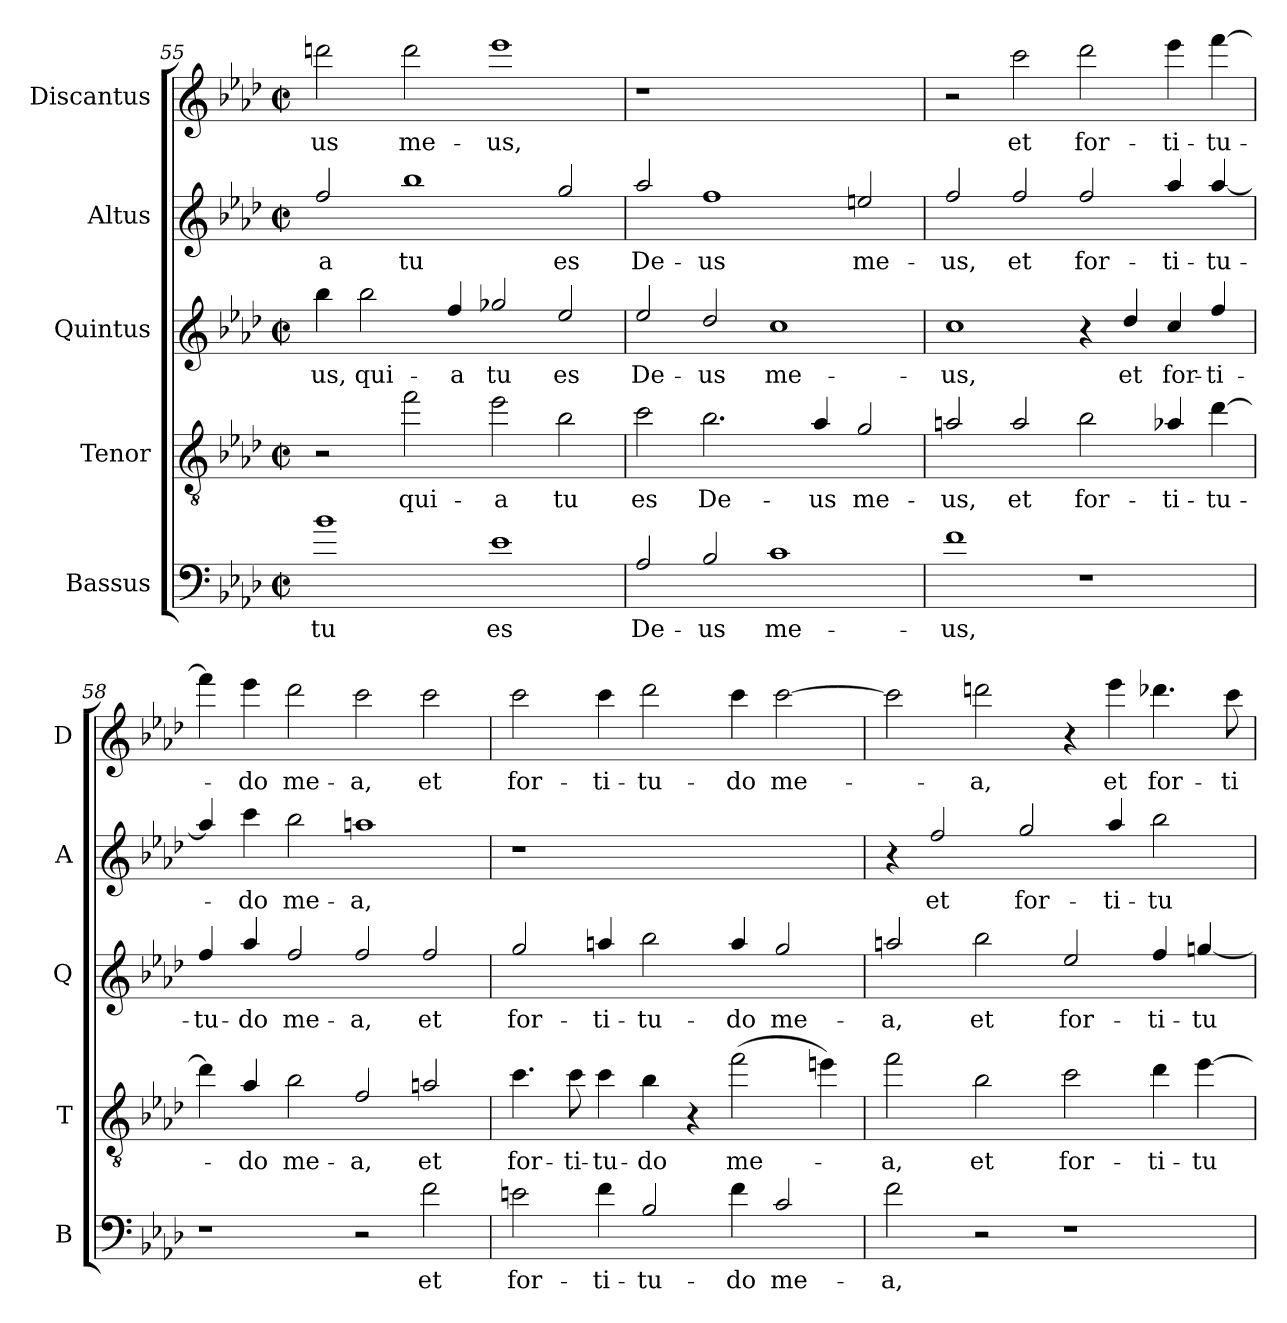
**kern	**text	**kern	**text	**kern	**text	**kern	**text	**kern	**text
*part5	*part5	*part4	*part4	*part3	*part3	*part2	*part2	*part1	*part1
*staff5	*staff5	*staff4	*staff4	*staff3	*staff3	*staff2	*staff2	*staff1	*staff1
*I"Bassus	*	*I"Tenor	*	*I"Quintus	*	*I"Altus	*	*I"Discantus	*
*I'B	*	*I'T	*	*I'Q	*	*I'A	*	*I'D	*
*clefF4	*	*clefGv2	*	*clefG2	*	*clefG2	*	*clefG2	*
*ITrd7c12	*	*ITrd7c12	*	*ITrd7c12	*	*ITrd7c12	*	*ITrd7c12	*
*k[b-e-a-d-]	*	*k[b-e-a-d-]	*	*k[b-e-a-d-]	*	*k[b-e-a-d-]	*	*k[b-e-a-d-]	*
*f:	*	*f:	*	*f:	*	*f:	*	*f:	*
*M2/2	*	*M2/2	*	*M2/2	*	*M2/2	*	*M2/2	*
*met(c|)	*	*met(c|)	*	*met(c|)	*	*met(c|)	*	*met(c|)	*
=55	=55	=55	=55	=55	=55	=55	=55	=55	=55
!	!LO:LY:b	!	!	!	!LO:LY:b	!	!LO:LY:b	!	!LO:LY:b
1B-	tu	2r	.	4b-\	-us,	2f/	-a	2ddn\	-us
!	!	!	!	!	!LO:LY:b	!	!	!	!
.	.	.	.	2b-\	qui-	.	.	.	.
!	!	!	!LO:LY:b	!	!	!	!LO:LY:b	!	!LO:LY:b
.	.	2f\	qui-	.	.	1b-	tu	2dd\	me-
!	!	!	!	!	!LO:LY:b	!	!	!	!
.	.	.	.	4f/	-a	.	.	.	.
!	!LO:LY:b	!	!LO:LY:b	!	!LO:LY:b	!	!	!	!LO:LY:b
1E-	es	2e-\	-a	2g-X/	tu	.	.	1ee-	-us,
!	!	!	!LO:LY:b	!	!LO:LY:b	!	!LO:LY:b	!	!
.	.	2B-\	tu	2e-/	es	2g/	es	.	.
!!LO:PB:g=z
=56	=56	=56	=56	=56	=56	=56	=56	=56	=56
!	!LO:LY:b	!	!LO:LY:b	!	!LO:LY:b	!	!LO:LY:b	!	!
2AA-/	De-	2c\	es	2e-/	De-	2a-/	De-	1r	.
!	!LO:LY:b	!	!LO:LY:b	!	!LO:LY:b	!	!LO:LY:b	!	!
2BB-/	-us	2.B-\	De-	2d-/	-us	1f	-us	.	.
!	!LO:LY:b	!	!	!	!LO:LY:b	!	!	!	!
1C	me-	.	.	1c	me-	.	.	1ryy	.
!	!	!	!LO:LY:b	!	!	!	!	!	!
.	.	4A-/	-us	.	.	.	.	.	.
!	!	!	!LO:LY:b	!	!	!	!LO:LY:b	!	!
.	.	2G/	me-	.	.	2en/	me-	.	.
=57	=57	=57	=57	=57	=57	=57	=57	=57	=57
!	!LO:LY:b	!	!LO:LY:b	!	!LO:LY:b	!	!LO:LY:b	!	!
1F	-us,	2An/	-us,	1c	-us,	2f/	-us,	2r	.
!	!	!	!LO:LY:b	!	!	!	!LO:LY:b	!	!LO:LY:b
.	.	2A/	et	.	.	2f/	et	2cc\	et
!	!	!	!LO:LY:b	!	!	!	!LO:LY:b	!	!LO:LY:b
1r	.	2B-\	for-	4r	.	2f/	for-	2dd-\	for-
!	!	!	!	!	!LO:LY:b	!	!	!	!
.	.	.	.	4d-/	et	.	.	.	.
!	!	!	!LO:LY:b	!	!LO:LY:b	!	!LO:LY:b	!	!LO:LY:b
.	.	4A-X/	-ti-	4c/	for-	4a-/	-ti-	4ee-\	-ti-
!	!	!	!LO:LY:b	!	!LO:LY:b	!	!LO:LY:b	!	!LO:LY:b
.	.	[4d-\	-tu-	4f/	-ti-	[4a-/	-tu-	[4ff\	-tu-
=58	=58	=58	=58	=58	=58	=58	=58	=58	=58
!	!	!	!	!	!LO:LY:b	!	!	!	!
1r	.	4d-\]	.	4f/	-tu-	4a-/]	.	4ff\]	.
!	!	!	!LO:LY:b	!	!LO:LY:b	!	!LO:LY:b	!	!LO:LY:b
.	.	4A-/	-do	4a-/	-do	4cc\	-do	4ee-\	-do
!	!	!	!LO:LY:b	!	!LO:LY:b	!	!LO:LY:b	!	!LO:LY:b
.	.	2B-\	me-	2f/	me-	2b-\	me-	2dd-\	me-
!	!	!	!LO:LY:b	!	!LO:LY:b	!	!LO:LY:b	!	!LO:LY:b
2r	.	2F/	-a,	2f/	-a,	1an	-a,	2cc\	-a,
!	!LO:LY:b	!	!LO:LY:b	!	!LO:LY:b	!	!	!	!LO:LY:b
2F\	et	2An/	et	2f/	et	.	.	2cc\	et
=59	=59	=59	=59	=59	=59	=59	=59	=59	=59
!	!LO:LY:b	!	!LO:LY:b	!	!LO:LY:b	!	!	!	!LO:LY:b
2En\	for-	4.c\	for-	2g/	for-	1r	.	2cc\	for-
!	!	!	!LO:LY:b	!	!	!	!	!	!
.	.	8c\	-ti-	.	.	.	.	.	.
!	!LO:LY:b	!	!LO:LY:b	!	!LO:LY:b	!	!	!	!LO:LY:b
4F\	-ti-	4c\	-tu-	4an/	-ti-	.	.	4cc\	-ti-
!	!LO:LY:b	!	!LO:LY:b	!	!LO:LY:b	!	!	!	!LO:LY:b
2BB-/	-tu-	4B-\	-do	2b-\	-tu-	.	.	2dd-\	-tu-
.	.	4r	.	.	.	1ryy	.	.	.
!	!LO:LY:b	!	!LO:LY:b	!	!LO:LY:b	!	!	!	!LO:LY:b
4F\	-do	(>2f\	me-	4a/	-do	.	.	4cc\	-do
!	!LO:LY:b	!	!	!	!LO:LY:b	!	!	!	!LO:LY:b
2C/	me-	.	.	2g/	me-	.	.	[2cc\	me-
.	.	4en\)	.	.	.	.	.	.	.
=60	=60	=60	=60	=60	=60	=60	=60	=60	=60
!	!LO:LY:b	!	!LO:LY:b	!	!LO:LY:b	!	!	!	!
2F\	-a,	2f\	-a,	2an/	-a,	4r	.	2cc\]	.
!	!	!	!	!	!	!	!LO:LY:b	!	!
.	.	.	.	.	.	2f/	et	.	.
!	!	!	!LO:LY:b	!	!LO:LY:b	!	!	!	!LO:LY:b
2r	.	2B-\	et	2b-\	et	.	.	2ddn\	-a,
!	!	!	!	!	!	!	!LO:LY:b	!	!
.	.	.	.	.	.	2g/	for-	.	.
!	!	!	!LO:LY:b	!	!LO:LY:b	!	!	!	!
1r	.	2c\	for-	2e-/	for-	.	.	4r	.
!	!	!	!	!	!	!	!LO:LY:b	!	!LO:LY:b
.	.	.	.	.	.	4a-/	-ti-	4ee-\	et
!	!	!	!LO:LY:b	!	!LO:LY:b	!	!LO:LY:b	!	!LO:LY:b
.	.	4d-\	-ti-	4f/	-ti-	2b-\	-tu-	4.dd-X\	for-
!	!	!	!LO:LY:b	!	!LO:LY:b	!	!	!	!
.	.	[4e-\	-tu-	[4gn/	-tu-	.	.	.	.
!	!	!	!	!	!	!	!	!	!LO:LY:b
.	.	.	.	.	.	.	.	8cc\	-ti-
=	=	=	=	=	=	=	=	=	=
*-	*-	*-	*-	*-	*-	*-	*-	*-	*-
